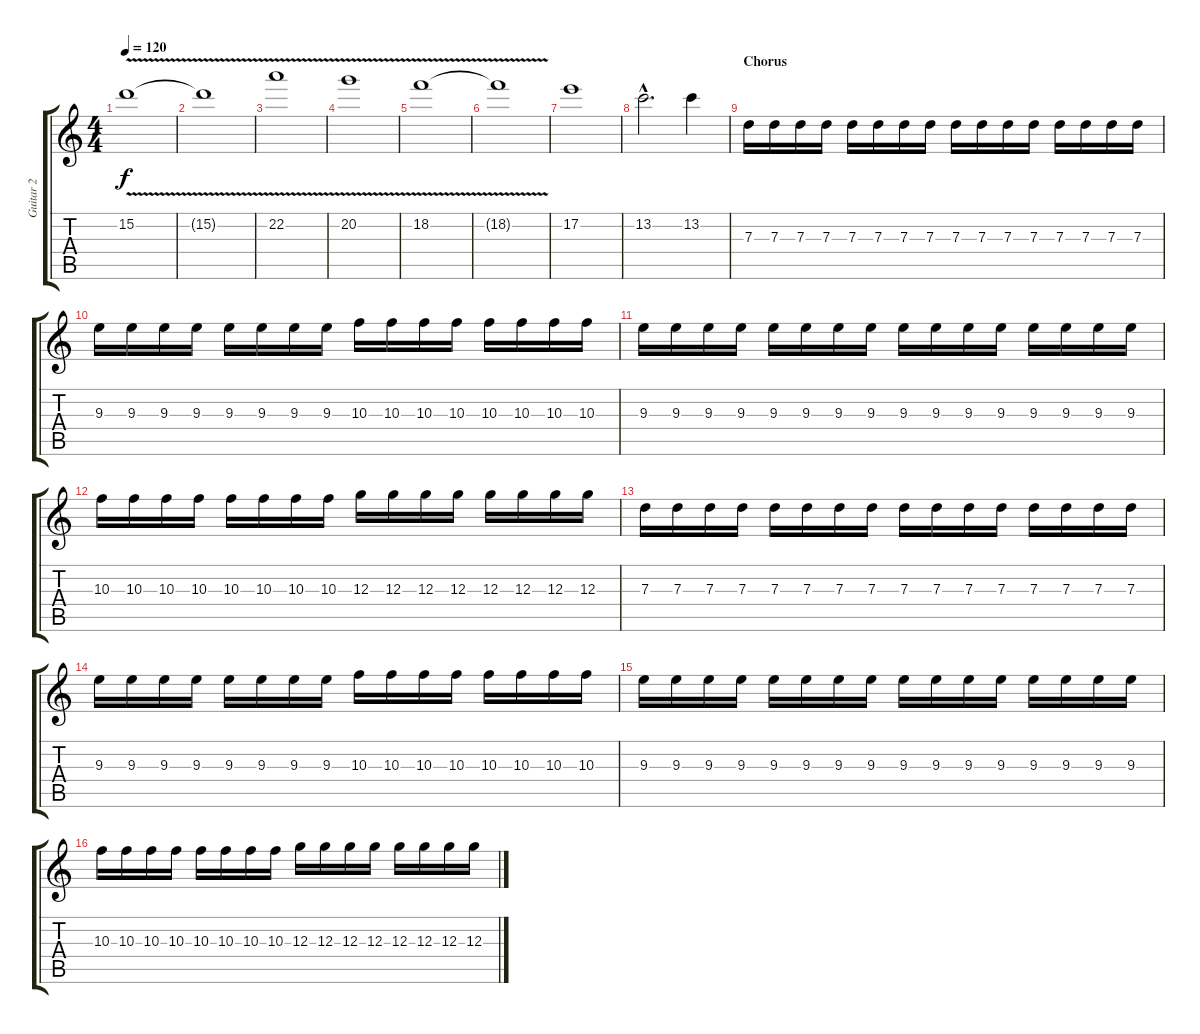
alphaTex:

\track ("Guitar 2" "Guitar 2") {instrument overdrivenguitar}
\staff {score tabs}
\tuning (E4 B3 G3 D3 A2 E2) {hide}
\ts (4 4)
\tempo 120
\clef g2
\ks c
15.2{v}.1{dy f} |
15.2{t}.1 |
22.2{v}.1 |
20.2{v}.1 |
18.2{v}.1 |
18.2{t}.1 |
17.2.1 |
13.2{hac}.2{d} 13.2.4 |
\section ("" "Chorus")
7.3.16{instrument distortionguitar} 7.3.16{instrument distortionguitar} 7.3.16{instrument distortionguitar} 7.3.16{instrument distortionguitar} 7.3.16{instrument distortionguitar} 7.3.16{instrument distortionguitar} 7.3.16{instrument distortionguitar} 7.3.16{instrument distortionguitar} 7.3.16{instrument distortionguitar} 7.3.16{instrument distortionguitar} 7.3.16{instrument distortionguitar} 7.3.16{instrument distortionguitar} 7.3.16{instrument distortionguitar} 7.3.16{instrument distortionguitar} 7.3.16{instrument distortionguitar} 7.3.16{instrument distortionguitar} |
9.3.16{instrument distortionguitar} 9.3.16{instrument distortionguitar} 9.3.16{instrument distortionguitar} 9.3.16{instrument distortionguitar} 9.3.16{instrument distortionguitar} 9.3.16{instrument distortionguitar} 9.3.16{instrument distortionguitar} 9.3.16{instrument distortionguitar} 10.3.16{instrument distortionguitar} 10.3.16{instrument distortionguitar} 10.3.16{instrument distortionguitar} 10.3.16{instrument distortionguitar} 10.3.16{instrument distortionguitar} 10.3.16{instrument distortionguitar} 10.3.16{instrument distortionguitar} 10.3.16{instrument distortionguitar} |
9.3.16{instrument distortionguitar} 9.3.16{instrument distortionguitar} 9.3.16{instrument distortionguitar} 9.3.16{instrument distortionguitar} 9.3.16{instrument distortionguitar} 9.3.16{instrument distortionguitar} 9.3.16{instrument distortionguitar} 9.3.16{instrument distortionguitar} 9.3.16{instrument distortionguitar} 9.3.16{instrument distortionguitar} 9.3.16{instrument distortionguitar} 9.3.16{instrument distortionguitar} 9.3.16{instrument distortionguitar} 9.3.16{instrument distortionguitar} 9.3.16{instrument distortionguitar} 9.3.16{instrument distortionguitar} |
10.3.16{instrument distortionguitar} 10.3.16{instrument distortionguitar} 10.3.16{instrument distortionguitar} 10.3.16{instrument distortionguitar} 10.3.16{instrument distortionguitar} 10.3.16{instrument distortionguitar} 10.3.16{instrument distortionguitar} 10.3.16{instrument distortionguitar} 12.3.16{instrument distortionguitar} 12.3.16{instrument distortionguitar} 12.3.16{instrument distortionguitar} 12.3.16{instrument distortionguitar} 12.3.16{instrument distortionguitar} 12.3.16{instrument distortionguitar} 12.3.16{instrument distortionguitar} 12.3.16{instrument distortionguitar} |
7.3.16{instrument distortionguitar} 7.3.16{instrument distortionguitar} 7.3.16{instrument distortionguitar} 7.3.16{instrument distortionguitar} 7.3.16{instrument distortionguitar} 7.3.16{instrument distortionguitar} 7.3.16{instrument distortionguitar} 7.3.16{instrument distortionguitar} 7.3.16{instrument distortionguitar} 7.3.16{instrument distortionguitar} 7.3.16{instrument distortionguitar} 7.3.16{instrument distortionguitar} 7.3.16{instrument distortionguitar} 7.3.16{instrument distortionguitar} 7.3.16{instrument distortionguitar} 7.3.16{instrument distortionguitar} |
9.3.16{instrument distortionguitar} 9.3.16{instrument distortionguitar} 9.3.16{instrument distortionguitar} 9.3.16{instrument distortionguitar} 9.3.16{instrument distortionguitar} 9.3.16{instrument distortionguitar} 9.3.16{instrument distortionguitar} 9.3.16{instrument distortionguitar} 10.3.16{instrument distortionguitar} 10.3.16{instrument distortionguitar} 10.3.16{instrument distortionguitar} 10.3.16{instrument distortionguitar} 10.3.16{instrument distortionguitar} 10.3.16{instrument distortionguitar} 10.3.16{instrument distortionguitar} 10.3.16{instrument distortionguitar} |
9.3.16{instrument distortionguitar} 9.3.16{instrument distortionguitar} 9.3.16{instrument distortionguitar} 9.3.16{instrument distortionguitar} 9.3.16{instrument distortionguitar} 9.3.16{instrument distortionguitar} 9.3.16{instrument distortionguitar} 9.3.16{instrument distortionguitar} 9.3.16{instrument distortionguitar} 9.3.16{instrument distortionguitar} 9.3.16{instrument distortionguitar} 9.3.16{instrument distortionguitar} 9.3.16{instrument distortionguitar} 9.3.16{instrument distortionguitar} 9.3.16{instrument distortionguitar} 9.3.16{instrument distortionguitar} |
10.3.16{instrument distortionguitar} 10.3.16{instrument distortionguitar} 10.3.16{instrument distortionguitar} 10.3.16{instrument distortionguitar} 10.3.16{instrument distortionguitar} 10.3.16{instrument distortionguitar} 10.3.16{instrument distortionguitar} 10.3.16{instrument distortionguitar} 12.3.16{instrument distortionguitar} 12.3.16{instrument distortionguitar} 12.3.16{instrument distortionguitar} 12.3.16{instrument distortionguitar} 12.3.16{instrument distortionguitar} 12.3.16{instrument distortionguitar} 12.3.16{instrument distortionguitar} 12.3.16{instrument distortionguitar}
